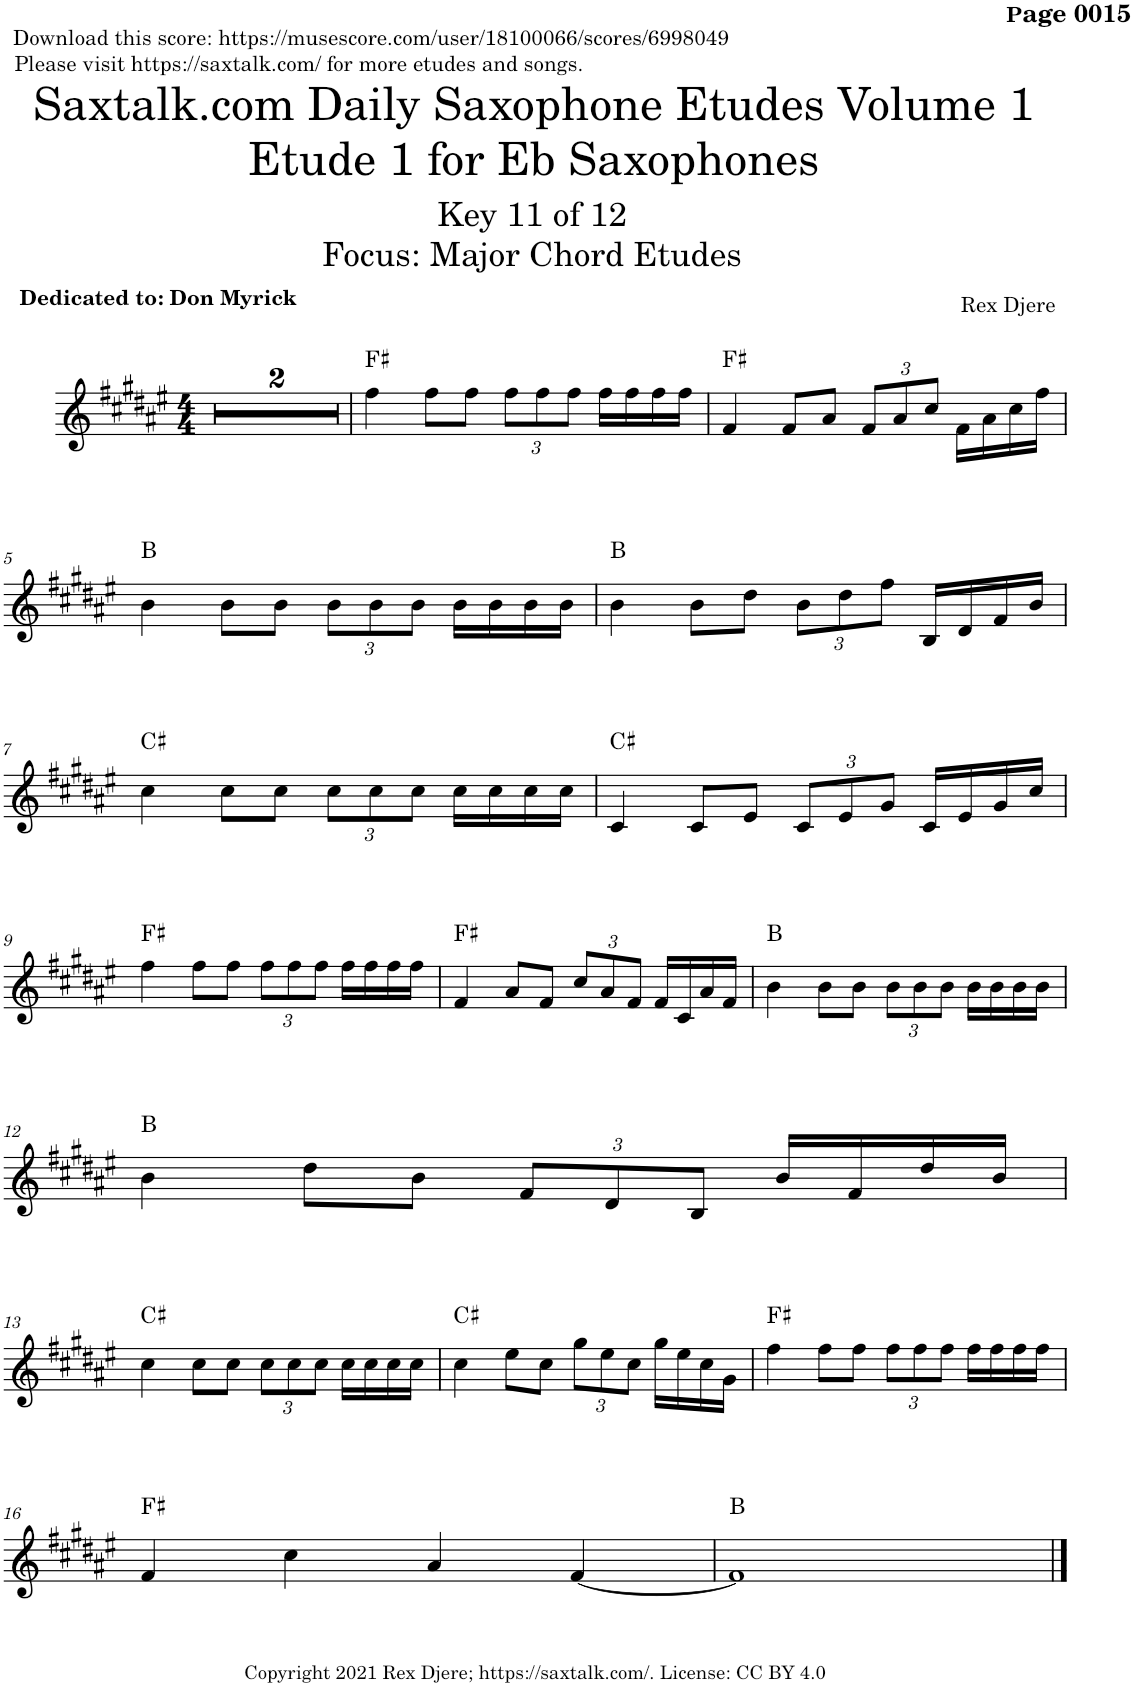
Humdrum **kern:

**kern	**harte
*part1	*part1
*staff1	*
*I"Alto Saxophone	*
*I'A. Sax.	*
*clefG2	*
*Trd5c9	*
*k[f#c#g#d#a#e#]	*
*M4/4	*
=1	=1
1r	.
=2	=2
1r	.
=3	=3
4ff#\	F#:maj
8ff#\L	.
8ff#\J	.
*Xbrackettup	*
12ff#\L	.
12ff#\	.
12ff#\J	.
16ff#\LL	.
16ff#\	.
16ff#\	.
16ff#\JJ	.
=4	=4
4f#/	F#:maj
8f#/L	.
8a#/J	.
12f#/L	.
12a#/	.
12cc#/J	.
16f#\LL	.
16a#\	.
16cc#\	.
16ff#\JJ	.
!!LO:LB:g=z
=5	=5
4b\	B:maj
8b\L	.
8b\J	.
12b\L	.
12b\	.
12b\J	.
16b\LL	.
16b\	.
16b\	.
16b\JJ	.
=6	=6
4b\	B:maj
8b\L	.
8dd#\J	.
12b\L	.
12dd#\	.
12ff#\J	.
16B/LL	.
16d#/	.
16f#/	.
16b/JJ	.
!!LO:LB:g=z
=7	=7
4cc#\	C#:maj
8cc#\L	.
8cc#\J	.
12cc#\L	.
12cc#\	.
12cc#\J	.
16cc#\LL	.
16cc#\	.
16cc#\	.
16cc#\JJ	.
=8	=8
4c#/	C#:maj
8c#/L	.
8e#/J	.
12c#/L	.
12e#/	.
12g#/J	.
16c#/LL	.
16e#/	.
16g#/	.
16cc#/JJ	.
!!LO:LB:g=z
=9	=9
4ff#\	F#:maj
8ff#\L	.
8ff#\J	.
12ff#\L	.
12ff#\	.
12ff#\J	.
16ff#\LL	.
16ff#\	.
16ff#\	.
16ff#\JJ	.
=10	=10
4f#/	F#:maj
8a#/L	.
8f#/J	.
12cc#/L	.
12a#/	.
12f#/J	.
16f#/LL	.
16c#/	.
16a#/	.
16f#/JJ	.
=11	=11
4b\	B:maj
8b\L	.
8b\J	.
12b\L	.
12b\	.
12b\J	.
16b\LL	.
16b\	.
16b\	.
16b\JJ	.
!!LO:LB:g=z
=12	=12
4b\	B:maj
8dd#\L	.
8b\J	.
12f#/L	.
12d#/	.
12B/J	.
16b/LL	.
16f#/	.
16dd#/	.
16b/JJ	.
!!LO:LB:g=z
=13	=13
4cc#\	C#:maj
8cc#\L	.
8cc#\J	.
12cc#\L	.
12cc#\	.
12cc#\J	.
16cc#\LL	.
16cc#\	.
16cc#\	.
16cc#\JJ	.
=14	=14
4cc#\	C#:maj
8ee#\L	.
8cc#\J	.
12gg#\L	.
12ee#\	.
12cc#\J	.
16gg#\LL	.
16ee#\	.
16cc#\	.
16g#\JJ	.
=15	=15
4ff#\	F#:maj
8ff#\L	.
8ff#\J	.
12ff#\L	.
12ff#\	.
12ff#\J	.
16ff#\LL	.
16ff#\	.
16ff#\	.
16ff#\JJ	.
!!LO:LB:g=z
=16	=16
4f#/	F#:maj
4cc#\	.
4a#/	.
[4f#/	.
=	=
*-	*-
